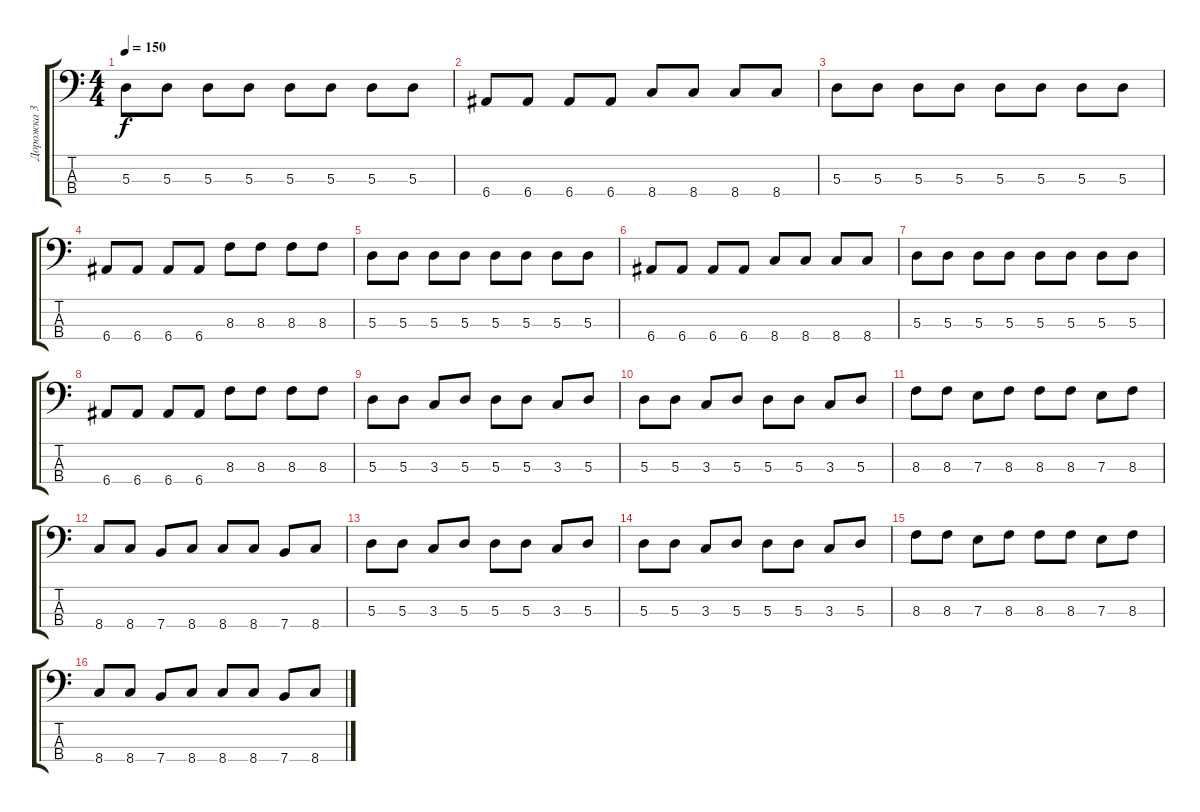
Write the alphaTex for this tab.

\track ("Дорожка 3" "Дорожка 3") {instrument electricbassfinger}
\staff {score tabs}
\tuning (G2 D2 A1 E1) {hide}
\ts (4 4)
\tempo 150
\clef f4
\ks c
5.3.8{dy f} 5.3.8 5.3.8 5.3.8 5.3.8 5.3.8 5.3.8 5.3.8 |
6.4.8 6.4.8 6.4.8 6.4.8 8.4.8 8.4.8 8.4.8 8.4.8 |
5.3.8 5.3.8 5.3.8 5.3.8 5.3.8 5.3.8 5.3.8 5.3.8 |
6.4.8 6.4.8 6.4.8 6.4.8 8.3.8 8.3.8 8.3.8 8.3.8 |
5.3.8 5.3.8 5.3.8 5.3.8 5.3.8 5.3.8 5.3.8 5.3.8 |
6.4.8 6.4.8 6.4.8 6.4.8 8.4.8 8.4.8 8.4.8 8.4.8 |
5.3.8 5.3.8 5.3.8 5.3.8 5.3.8 5.3.8 5.3.8 5.3.8 |
6.4.8 6.4.8 6.4.8 6.4.8 8.3.8 8.3.8 8.3.8 8.3.8 |
5.3.8 5.3.8 3.3.8 5.3.8 5.3.8 5.3.8 3.3.8 5.3.8 |
5.3.8 5.3.8 3.3.8 5.3.8 5.3.8 5.3.8 3.3.8 5.3.8 |
8.3.8 8.3.8 7.3.8 8.3.8 8.3.8 8.3.8 7.3.8 8.3.8 |
8.4.8 8.4.8 7.4.8 8.4.8 8.4.8 8.4.8 7.4.8 8.4.8 |
5.3.8 5.3.8 3.3.8 5.3.8 5.3.8 5.3.8 3.3.8 5.3.8 |
5.3.8 5.3.8 3.3.8 5.3.8 5.3.8 5.3.8 3.3.8 5.3.8 |
8.3.8 8.3.8 7.3.8 8.3.8 8.3.8 8.3.8 7.3.8 8.3.8 |
8.4.8 8.4.8 7.4.8 8.4.8 8.4.8 8.4.8 7.4.8 8.4.8
